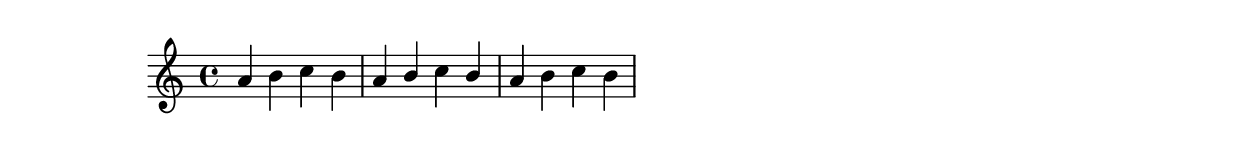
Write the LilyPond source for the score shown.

%% Do not edit this file; it is automatically
%% generated from LSR http://lsr.dsi.unimi.it
%% This file is in the public domain.
\version "2.13.31"

\header {
  lsrtags = "editorial-annotations"

%% Translation of GIT committish: 0b55335aeca1de539bf1125b717e0c21bb6fa31b
  texidoces = "
La dirección predeterminada de las plicas sobre la tercera línea
del pentagrama está determinada por la propiedad
@code{neutral-direction} del objeto @code{Stem}.

"
  doctitlees = "Dirección predeterminada de las plicas sobre la tercera línea del pentagrama"


%% Translation of GIT committish: 0a868be38a775ecb1ef935b079000cebbc64de40
  texidocde = "
Die Richtung von Hälsen auf der mittleren Linie kann mit der @code{Stem}-Eigenschaft
@code{neutral-direction} gesetzt werden.

"
  doctitlede = "Standardrichtung für Hälse auf der Mittellinie"

  texidoc = "
The default direction of stems on the center line of the staff is set
by the @code{Stem} property @code{neutral-direction}.

"
  doctitle = "Default direction of stems on the center line of the staff"
} % begin verbatim

\relative c'' {
  a4 b c b
  \override Stem #'neutral-direction = #up
  a4 b c b
  \override Stem #'neutral-direction = #down
  a4 b c b
}

